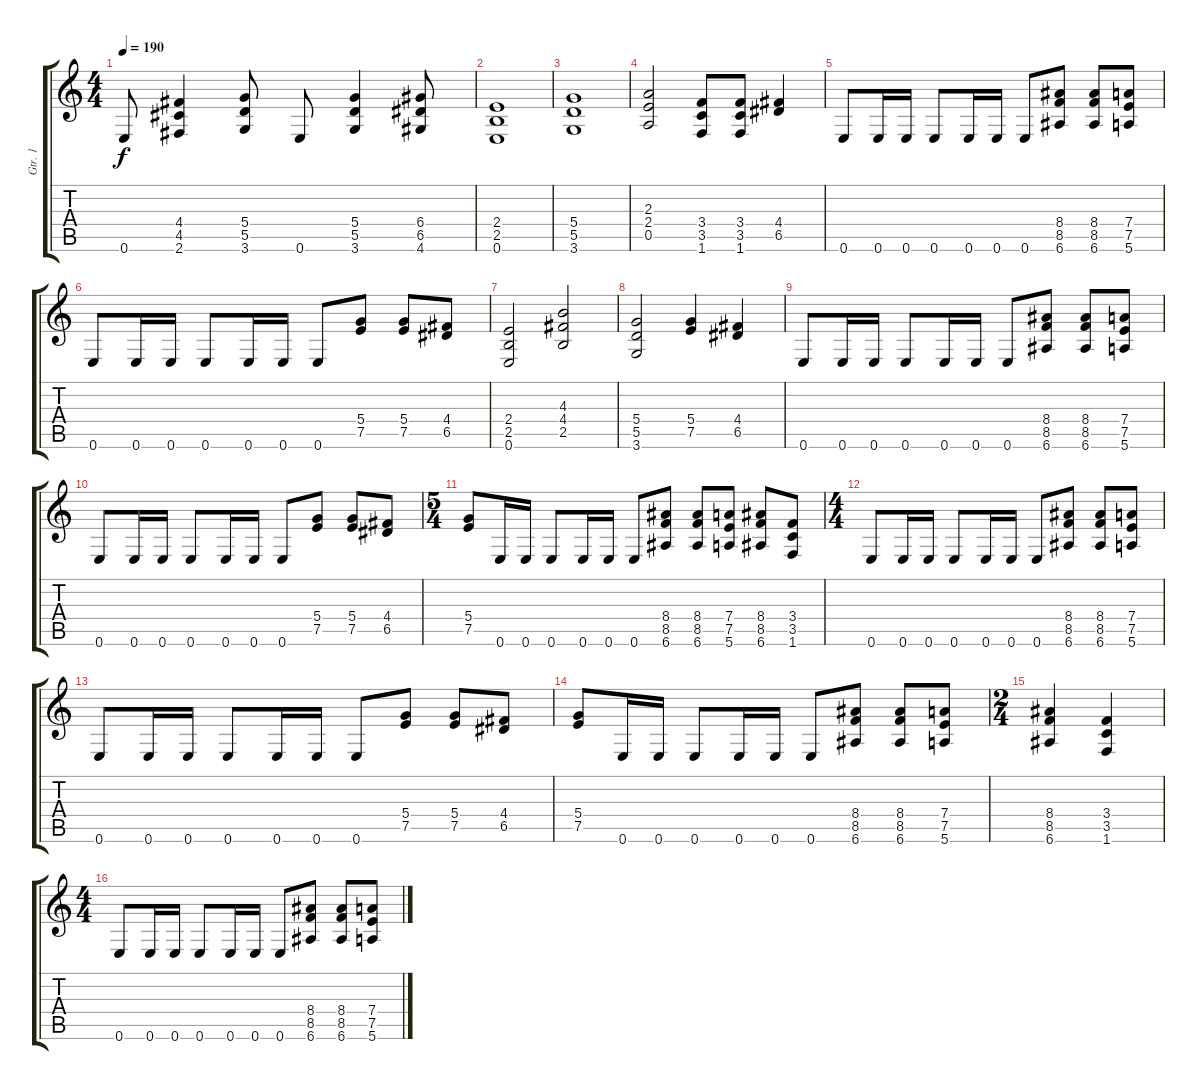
\track ("Gtr. 1" "Gtr. 1") {instrument distortionguitar}
\staff {score tabs}
\tuning (E4 B3 G3 D3 A2 E2) {hide}
\ts (4 4)
\tempo 190
\clef g2
\ks c
0.6.8{dy f} (4.4 4.5 2.6).4 (5.4 5.5 3.6).8 0.6.8 (5.4 5.5 3.6).4 (6.4 6.5 4.6).8 |
(2.4 2.5 0.6).1 |
(5.4 5.5 3.6).1 |
(2.3 2.4 0.5).2 (3.4 3.5 1.6).8 (3.4 3.5 1.6).8 (4.4 6.5).4 |
0.6.8 0.6.16 0.6.16 0.6.8 0.6.16 0.6.16 0.6.8 (8.4 8.5 6.6).8 (8.4 8.5 6.6).8 (7.4 7.5 5.6).8 |
0.6.8 0.6.16 0.6.16 0.6.8 0.6.16 0.6.16 0.6.8 (5.4 7.5).8 (5.4 7.5).8 (4.4 6.5).8 |
(2.4 2.5 0.6).2 (4.3 4.4 2.5).2 |
(5.4 5.5 3.6).2 (5.4 7.5).4 (4.4 6.5).4 |
0.6.8 0.6.16 0.6.16 0.6.8 0.6.16 0.6.16 0.6.8 (8.4 8.5 6.6).8 (8.4 8.5 6.6).8 (7.4 7.5 5.6).8 |
0.6.8 0.6.16 0.6.16 0.6.8 0.6.16 0.6.16 0.6.8 (5.4 7.5).8 (5.4 7.5).8 (4.4 6.5).8 |
\ts (5 4)
(5.4 7.5).8 0.6.16 0.6.16 0.6.8 0.6.16 0.6.16 0.6.8 (8.4 8.5 6.6).8 (8.4 8.5 6.6).8 (7.4 7.5 5.6).8 (8.4 8.5 6.6).8 (3.4 3.5 1.6).8 |
\ts (4 4)
0.6.8 0.6.16 0.6.16 0.6.8 0.6.16 0.6.16 0.6.8 (8.4 8.5 6.6).8 (8.4 8.5 6.6).8 (7.4 7.5 5.6).8 |
0.6.8 0.6.16 0.6.16 0.6.8 0.6.16 0.6.16 0.6.8 (5.4 7.5).8 (5.4 7.5).8 (4.4 6.5).8 |
(5.4 7.5).8 0.6.16 0.6.16 0.6.8 0.6.16 0.6.16 0.6.8 (8.4 8.5 6.6).8 (8.4 8.5 6.6).8 (7.4 7.5 5.6).8 |
\ts (2 4)
(8.4 8.5 6.6).4 (3.4 3.5 1.6).4 |
\ts (4 4)
0.6.8 0.6.16 0.6.16 0.6.8 0.6.16 0.6.16 0.6.8 (8.4 8.5 6.6).8 (8.4 8.5 6.6).8 (7.4 7.5 5.6).8
